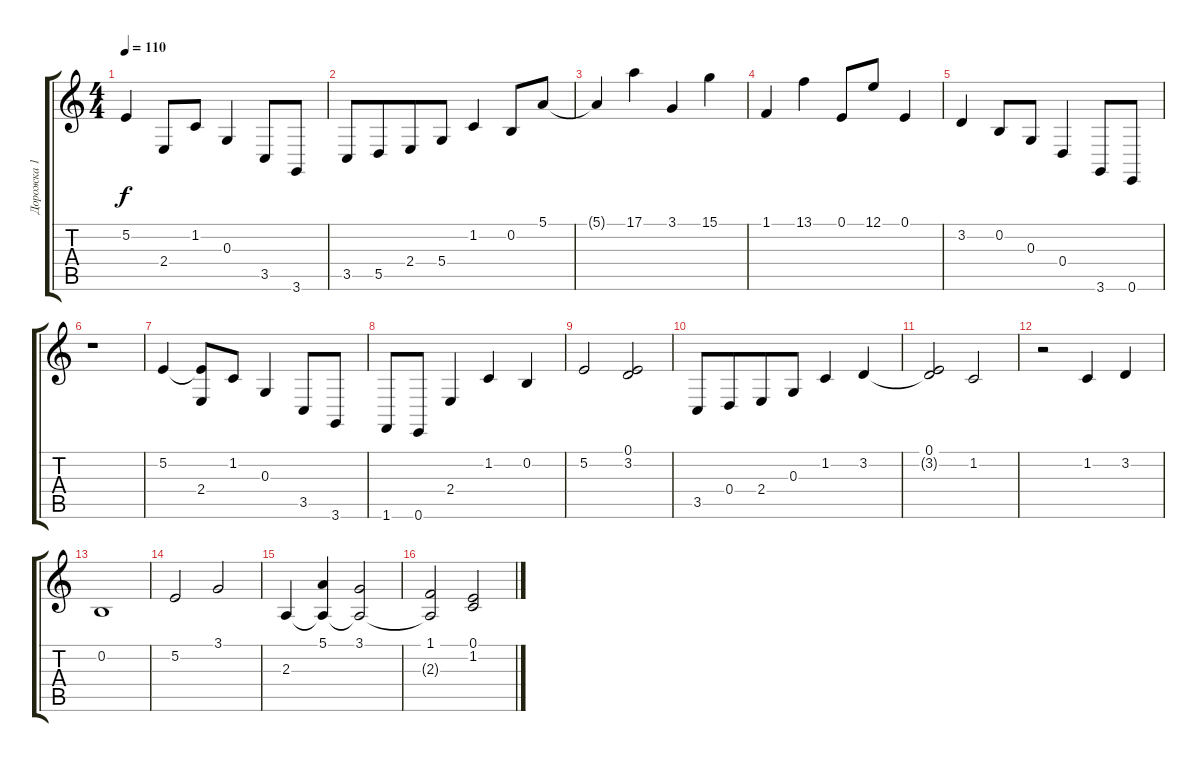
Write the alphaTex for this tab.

\track ("Дорожка 1" "Дорожка 1") {solo instrument acousticgrandpiano}
\staff {score tabs}
\tuning (E4 B3 G3 D3 A2 E2) {hide}
\ts (4 4)
\tempo 110
\clef g2
\ks c
5.2.4{dy f} 2.4.8 1.2.8 0.3.4 3.5.8 3.6.8 |
3.5.8 5.5.8{beam merge} 2.4.8 5.4.8 1.2.4 0.2.8 5.1.8 |
5.1{t}.4 17.1.4 3.1.4 15.1.4 |
1.1.4 13.1.4 0.1.8 12.1.8 0.1.4 |
3.2.4 0.2.8 0.3.8 0.4.4 3.6.8 0.6.8 |
r.1 |
5.2.4 (5.2{t} 2.4).8 1.2.8 0.3.4 3.5.8 3.6.8 |
1.6.8 0.6.8 2.4.4 1.2.4 0.2.4 |
5.2.2 (0.1 3.2).2 |
3.5.8 0.4.8{beam merge} 2.4.8 0.3.8 1.2.4 3.2.4 |
(0.1 3.2{t}).2 1.2.2 |
r.2 1.2.4 3.2.4 |
0.2.1 |
5.2.2 3.1.2 |
2.3.4 (5.1 2.3{t}).4 (3.1 2.3{t}).2 |
(1.1 2.3{t}).2 (0.1 1.2).2
